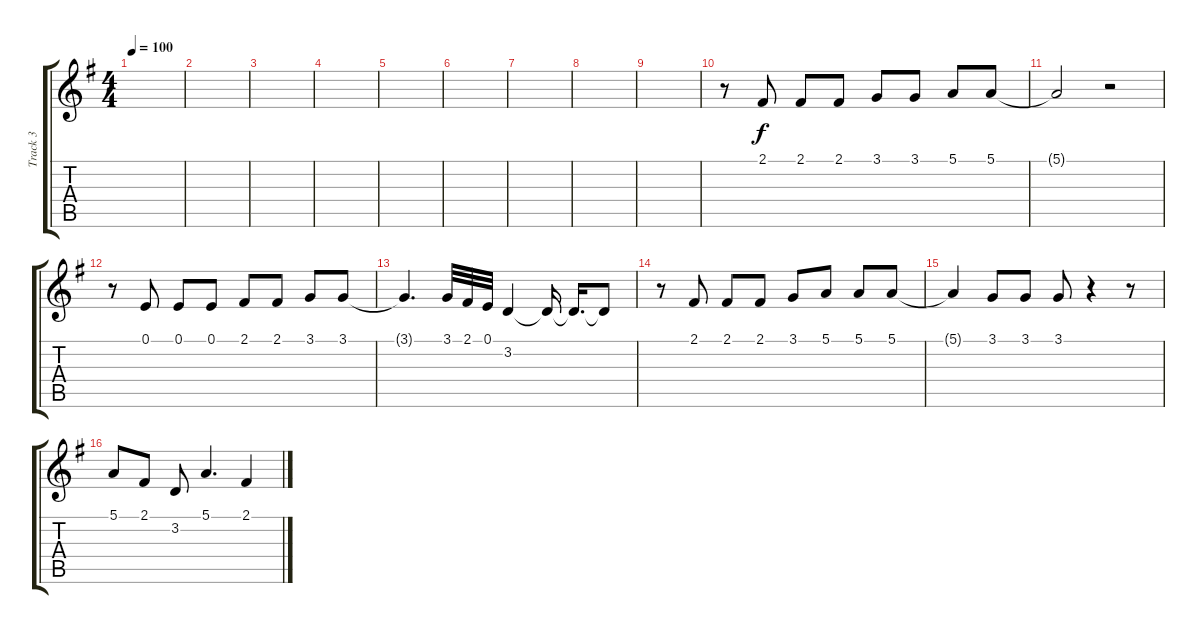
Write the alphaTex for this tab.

\track ("Track 3" "Track 3") {instrument baritonesax}
\staff {score tabs}
\tuning (E4 B3 G3 D3 A2 E2) {hide}
\ts (4 4)
\tempo 100
\clef g2
\ks g
|
|
|
|
|
|
|
|
|
r.8 2.1.8 2.1.8 2.1.8 3.1.8 3.1.8 5.1.8 5.1.8 |
5.1{t}.2 r.2 |
r.8 0.1.8 0.1.8 0.1.8 2.1.8 2.1.8 3.1.8 3.1.8 |
3.1{t}.4{d} 3.1.32 2.1.32 0.1.32 3.2.4 3.2{t}.16 3.2{t}.16{d} 3.2{t}.8 |
r.8 2.1.8 2.1.8 2.1.8 3.1.8 5.1.8 5.1.8 5.1.8 |
5.1{t}.4 3.1.8 3.1.8 3.1.8 r.4 r.8 |
5.1.8 2.1.8 3.2.8 5.1.4{d} 2.1.4
